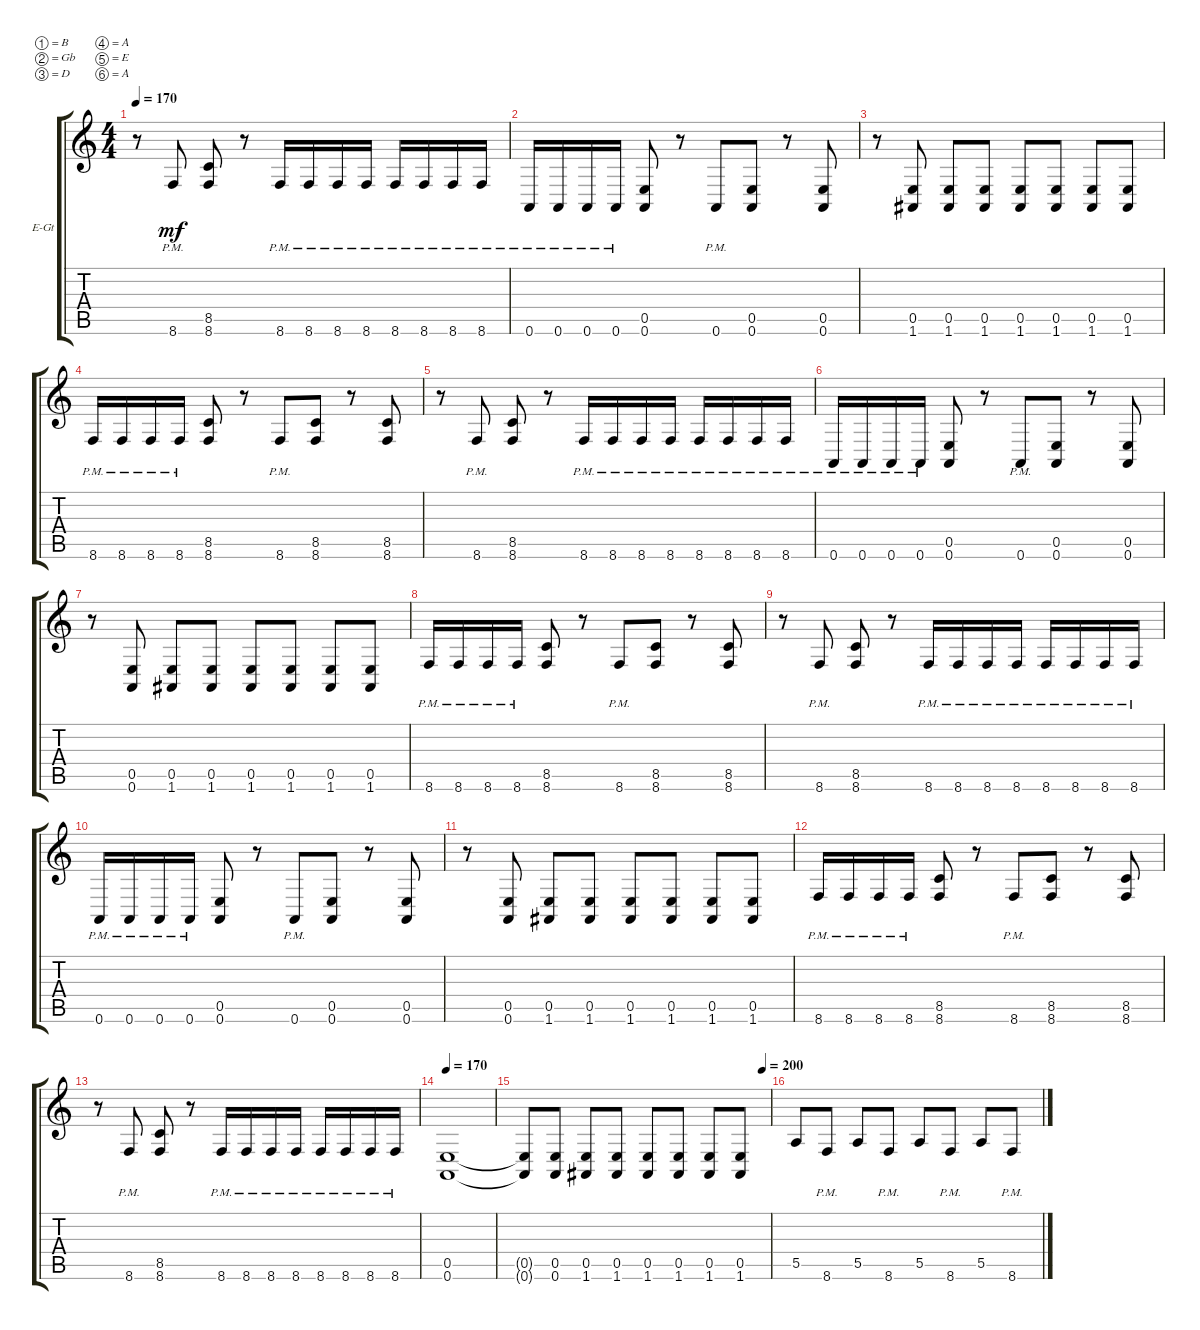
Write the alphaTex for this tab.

\bracketExtendMode groupsimilarinstruments
\firstSystemTrackNameOrientation horizontal
\otherSystemsTrackNameOrientation horizontal
\track ("Nevan Alahy" "E-Gt") {instrument distortionguitar}
\staff {score tabs}
\tuning (B3 Gb3 D3 A2 E2 A1)
\ts (4 4)
\tempo 170
\clef g2
\ks c
r.8{dy mf} 8.6{pm}.8 (8.6 8.5).8 r.8 8.6{pm}.16 8.6{pm}.16 8.6{pm}.16 8.6{pm}.16 8.6{pm}.16 8.6{pm}.16 8.6{pm}.16 8.6{pm}.16 |
0.6{pm}.16 0.6{pm}.16 0.6{pm}.16 0.6{pm}.16 (0.6 0.5).8 r.8 0.6{pm}.8 (0.6 0.5).8 r.8 (0.6 0.5).8 |
r.8 (1.6 0.5).8 (1.6 0.5).8 (1.6 0.5).8 (1.6 0.5).8 (1.6 0.5).8 (1.6 0.5).8 (1.6 0.5).8 |
8.6{pm}.16 8.6{pm}.16 8.6{pm}.16 8.6{pm}.16 (8.6 8.5).8 r.8 8.6{pm}.8 (8.6 8.5).8 r.8 (8.6 8.5).8 |
r.8 8.6{pm}.8 (8.6 8.5).8 r.8 8.6{pm}.16 8.6{pm}.16 8.6{pm}.16 8.6{pm}.16 8.6{pm}.16 8.6{pm}.16 8.6{pm}.16 8.6{pm}.16 |
0.6{pm}.16 0.6{pm}.16 0.6{pm}.16 0.6{pm}.16 (0.6 0.5).8 r.8 0.6{pm}.8 (0.6 0.5).8 r.8 (0.6 0.5).8 |
r.8 (0.6 0.5).8 (1.6 0.5).8 (1.6 0.5).8 (1.6 0.5).8 (1.6 0.5).8 (1.6 0.5).8 (1.6 0.5).8 |
8.6{pm}.16 8.6{pm}.16 8.6{pm}.16 8.6{pm}.16 (8.6 8.5).8 r.8 8.6{pm}.8 (8.6 8.5).8 r.8 (8.6 8.5).8 |
r.8 8.6{pm}.8 (8.6 8.5).8 r.8 8.6{pm}.16 8.6{pm}.16 8.6{pm}.16 8.6{pm}.16 8.6{pm}.16 8.6{pm}.16 8.6{pm}.16 8.6{pm}.16 |
0.6{pm}.16 0.6{pm}.16 0.6{pm}.16 0.6{pm}.16 (0.6 0.5).8 r.8 0.6{pm}.8 (0.6 0.5).8 r.8 (0.6 0.5).8 |
r.8 (0.6 0.5).8 (1.6 0.5).8 (1.6 0.5).8 (1.6 0.5).8 (1.6 0.5).8 (1.6 0.5).8 (1.6 0.5).8 |
8.6{pm}.16 8.6{pm}.16 8.6{pm}.16 8.6{pm}.16 (8.6 8.5).8 r.8 8.6{pm}.8 (8.6 8.5).8 r.8 (8.6 8.5).8 |
r.8 8.6{pm}.8 (8.6 8.5).8 r.8 8.6{pm}.16 8.6{pm}.16 8.6{pm}.16 8.6{pm}.16 8.6{pm}.16 8.6{pm}.16 8.6{pm}.16 8.6{pm}.16 |
\tempo 170
(0.6 0.5).1 |
\tempo (200 0.96875)
(0.6{t} 0.5{t}).8 (0.6 0.5).8 (1.6 0.5).8 (1.6 0.5).8 (1.6 0.5).8 (1.6 0.5).8 (1.6 0.5).8 (1.6 0.5).8 |
5.5.8 8.6{pm}.8 5.5.8 8.6{pm}.8 5.5.8 8.6{pm}.8 5.5.8 8.6{pm}.8
